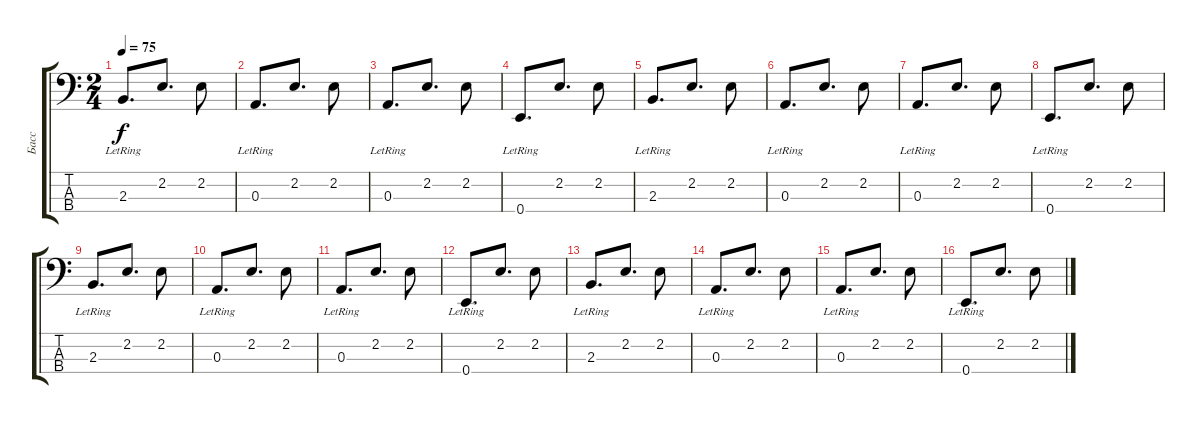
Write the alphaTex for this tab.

\track ("Басс" "Басс") {instrument electricbassfinger}
\staff {score tabs}
\tuning (G2 D2 A1 E1) {hide}
\ts (2 4)
\tempo 75
\clef f4
\ks c
2.3{lr}.8{d dy f} 2.2.8{d} 2.2.8 |
0.3{lr}.8{d} 2.2.8{d} 2.2.8 |
0.3{lr}.8{d} 2.2.8{d} 2.2.8 |
0.4{lr}.8{d} 2.2.8{d} 2.2.8 |
2.3{lr}.8{d} 2.2.8{d} 2.2.8 |
0.3{lr}.8{d} 2.2.8{d} 2.2.8 |
0.3{lr}.8{d} 2.2.8{d} 2.2.8 |
0.4{lr}.8{d} 2.2.8{d} 2.2.8 |
2.3{lr}.8{d} 2.2.8{d} 2.2.8 |
0.3{lr}.8{d} 2.2.8{d} 2.2.8 |
0.3{lr}.8{d} 2.2.8{d} 2.2.8 |
0.4{lr}.8{d} 2.2.8{d} 2.2.8 |
2.3{lr}.8{d} 2.2.8{d} 2.2.8 |
0.3{lr}.8{d} 2.2.8{d} 2.2.8 |
0.3{lr}.8{d} 2.2.8{d} 2.2.8 |
0.4{lr}.8{d} 2.2.8{d} 2.2.8
